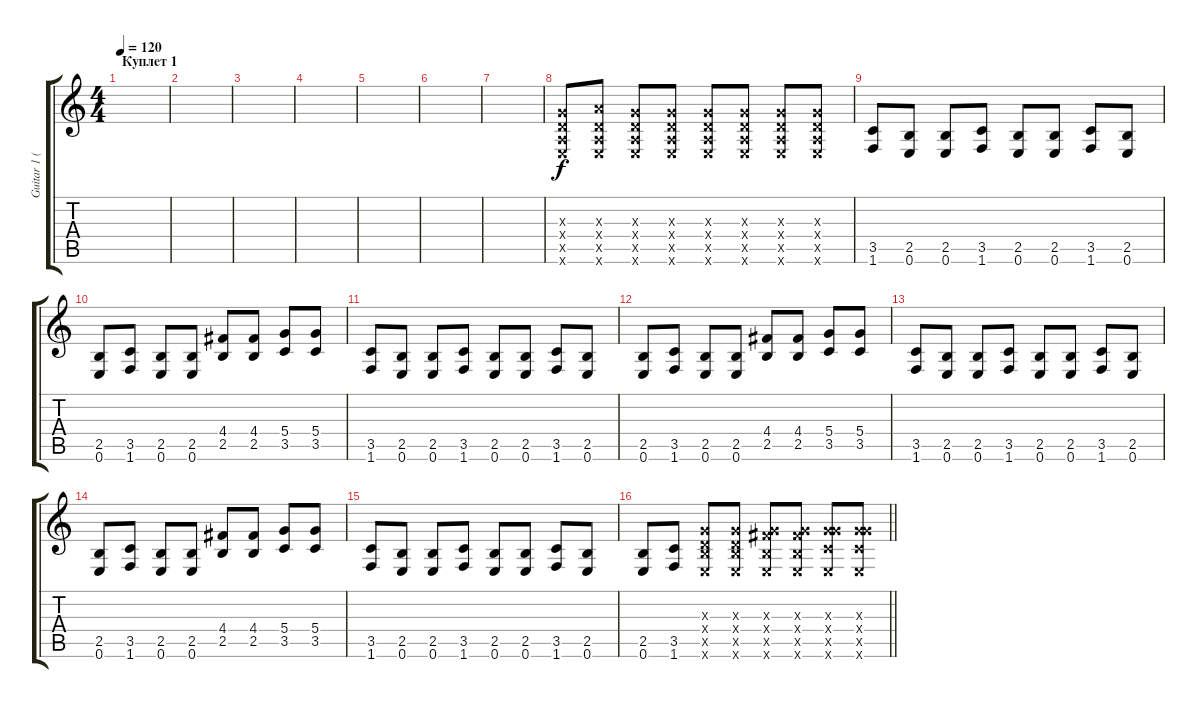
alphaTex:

\track ("Guitar 1 (Cаня)" "Guitar 1 (") {instrument distortionguitar}
\staff {score tabs}
\tuning (E4 B3 G3 D3 A2 E2) {hide}
\ts (4 4)
\section ("" "Куплет 1")
\tempo 120
\clef g2
\ks c
|
|
|
|
|
|
|
(0.3{x} 0.4{x} 0.5{x} 0.6{x}).8 (2.3{x} 0.4{x} 0.5{x} 0.6{x}).8 (0.3{x} 0.4{x} 0.5{x} 0.6{x}).8 (0.3{x} 0.4{x} 0.5{x} 0.6{x}).8 (0.3{x} 0.4{x} 0.5{x} 0.6{x}).8 (0.3{x} 0.4{x} 0.5{x} 0.6{x}).8 (0.3{x} 0.4{x} 0.5{x} 0.6{x}).8 (0.3{x} 0.4{x} 0.5{x} 0.6{x}).8 |
(3.5 1.6).8 (2.5 0.6).8 (2.5 0.6).8 (3.5 1.6).8 (2.5 0.6).8 (2.5 0.6).8 (3.5 1.6).8 (2.5 0.6).8 |
(2.5 0.6).8 (3.5 1.6).8 (2.5 0.6).8 (2.5 0.6).8 (4.4 2.5).8 (4.4 2.5).8 (5.4 3.5).8 (5.4 3.5).8 |
(3.5 1.6).8 (2.5 0.6).8 (2.5 0.6).8 (3.5 1.6).8 (2.5 0.6).8 (2.5 0.6).8 (3.5 1.6).8 (2.5 0.6).8 |
(2.5 0.6).8 (3.5 1.6).8 (2.5 0.6).8 (2.5 0.6).8 (4.4 2.5).8 (4.4 2.5).8 (5.4 3.5).8 (5.4 3.5).8 |
(3.5 1.6).8 (2.5 0.6).8 (2.5 0.6).8 (3.5 1.6).8 (2.5 0.6).8 (2.5 0.6).8 (3.5 1.6).8 (2.5 0.6).8 |
(2.5 0.6).8 (3.5 1.6).8 (2.5 0.6).8 (2.5 0.6).8 (4.4 2.5).8 (4.4 2.5).8 (5.4 3.5).8 (5.4 3.5).8 |
(3.5 1.6).8 (2.5 0.6).8 (2.5 0.6).8 (3.5 1.6).8 (2.5 0.6).8 (2.5 0.6).8 (3.5 1.6).8 (2.5 0.6).8 |
\barLineRight lightlight
(2.5 0.6).8 (3.5 1.6).8 (0.3{x} 0.4{x} 2.5{x} 0.6{x}).8 (0.3{x} 0.4{x} 2.5{x} 0.6{x}).8 (0.3{x} 4.4{x} 2.5{x} 0.6{x}).8 (0.3{x} 4.4{x} 2.5{x} 0.6{x}).8 (0.3{x} 5.4{x} 3.5{x} 0.6{x}).8 (0.3{x} 5.4{x} 3.5{x} 0.6{x}).8
